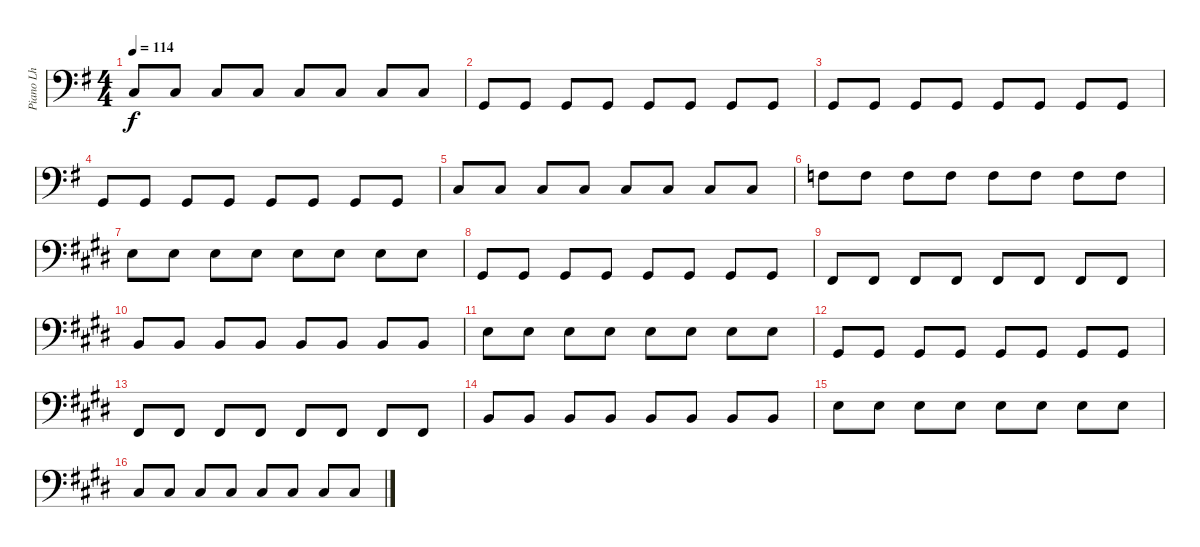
\track ("Piano Lh" "Piano Lh") {instrument brightacousticpiano}
\staff {score}
\tuning (G2 D2 A1 E1 B0) {hide}
\ts (4 4)
\tempo 114
\clef f4
\ks g
5.1.8{dy f} 5.1.8 5.1.8 5.1.8 5.1.8 5.1.8 5.1.8 5.1.8 |
0.1.8 0.1.8 0.1.8 0.1.8 0.1.8 0.1.8 0.1.8 0.1.8 |
0.1.8 0.1.8 0.1.8 0.1.8 0.1.8 0.1.8 0.1.8 0.1.8 |
0.1.8 0.1.8 0.1.8 0.1.8 0.1.8 0.1.8 0.1.8 0.1.8 |
5.1.8 5.1.8 5.1.8 5.1.8 5.1.8 5.1.8 5.1.8 5.1.8 |
10.1.8 10.1.8 10.1.8 10.1.8 10.1.8 10.1.8 10.1.8 10.1.8 |
\ks e
9.1.8 9.1.8 9.1.8 9.1.8 9.1.8 9.1.8 9.1.8 9.1.8 |
1.1.8 1.1.8 1.1.8 1.1.8 1.1.8 1.1.8 1.1.8 1.1.8 |
4.2.8 4.2.8 4.2.8 4.2.8 4.2.8 4.2.8 4.2.8 4.2.8 |
4.1.8 4.1.8 4.1.8 4.1.8 4.1.8 4.1.8 4.1.8 4.1.8 |
9.1.8 9.1.8 9.1.8 9.1.8 9.1.8 9.1.8 9.1.8 9.1.8 |
1.1.8 1.1.8 1.1.8 1.1.8 1.1.8 1.1.8 1.1.8 1.1.8 |
4.2.8 4.2.8 4.2.8 4.2.8 4.2.8 4.2.8 4.2.8 4.2.8 |
4.1.8 4.1.8 4.1.8 4.1.8 4.1.8 4.1.8 4.1.8 4.1.8 |
9.1.8 9.1.8 9.1.8 9.1.8 9.1.8 9.1.8 9.1.8 9.1.8 |
6.1.8 6.1.8 6.1.8 6.1.8 6.1.8 6.1.8 6.1.8 6.1.8
